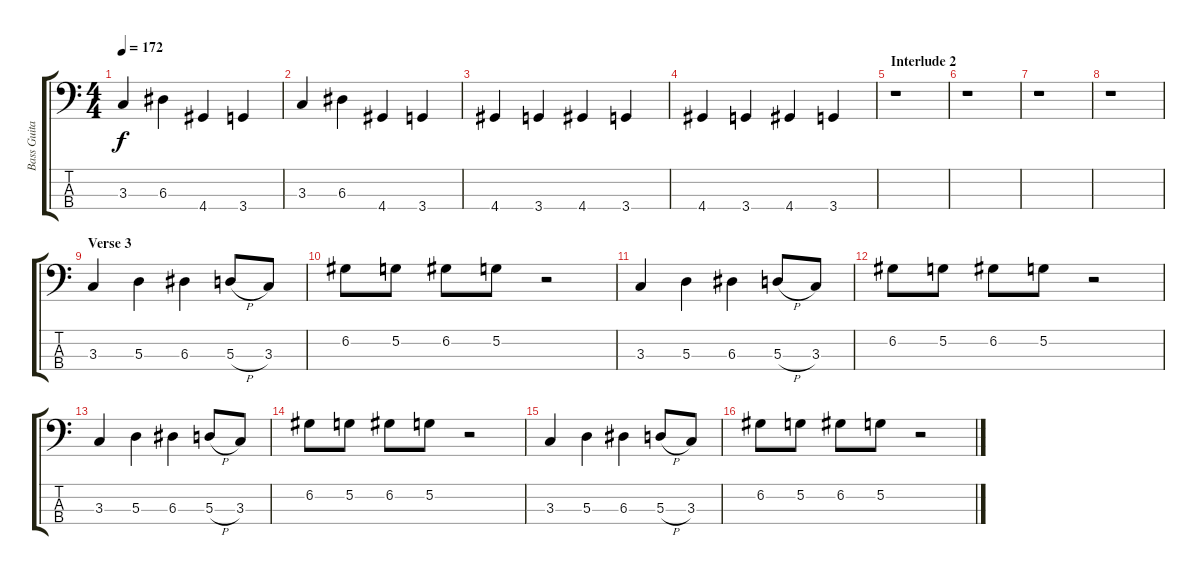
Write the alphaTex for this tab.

\track ("Bass Guitar" "Bass Guita") {instrument electricbasspick}
\staff {score tabs}
\tuning (G2 D2 A1 E1) {hide}
\ts (4 4)
\tempo 172
\clef f4
\ks c
3.3.4{dy f} 6.3.4 4.4.4 3.4.4 |
3.3.4 6.3.4 4.4.4 3.4.4 |
4.4.4 3.4.4 4.4.4 3.4.4 |
4.4.4 3.4.4 4.4.4 3.4.4 |
\section ("" "Interlude 2")
r.1 |
r.1 |
r.1 |
r.1 |
\section ("" "Verse 3")
3.3.4 5.3.4 6.3.4 5.3{h}.8 3.3.8 |
6.2.8 5.2.8 6.2.8 5.2.8 r.2 |
3.3.4 5.3.4 6.3.4 5.3{h}.8 3.3.8 |
6.2.8 5.2.8 6.2.8 5.2.8 r.2 |
3.3.4 5.3.4 6.3.4 5.3{h}.8 3.3.8 |
6.2.8 5.2.8 6.2.8 5.2.8 r.2 |
3.3.4 5.3.4 6.3.4 5.3{h}.8 3.3.8 |
6.2.8 5.2.8 6.2.8 5.2.8 r.2
